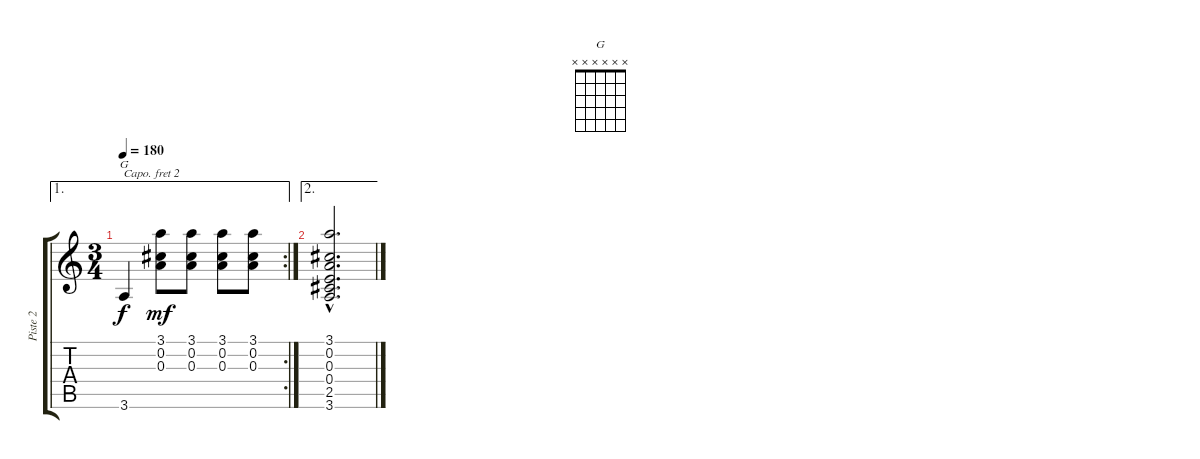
\track ("Piste 2" "Piste 2") {instrument acousticguitarnylon}
\staff {score tabs}
\capo 2
\tuning (E4 B3 G3 D3 A2 E2) {hide}
\chord ("G" x x x x x x) {firstfret 0}
\ae 1
\rc 2
\ts (3 4)
\tempo 180
\clef g2
\ks c
3.6.4{ch "G" dy f} (3.1 0.2 0.3).8{dy mf} (3.1 0.2 0.3).8 (3.1 0.2 0.3).8 (3.1 0.2 0.3).8 |
\ae 2
(3.1{hac} 0.2{hac} 0.3{hac} 0.4{hac} 2.5{hac} 3.6{hac}).2{d}
